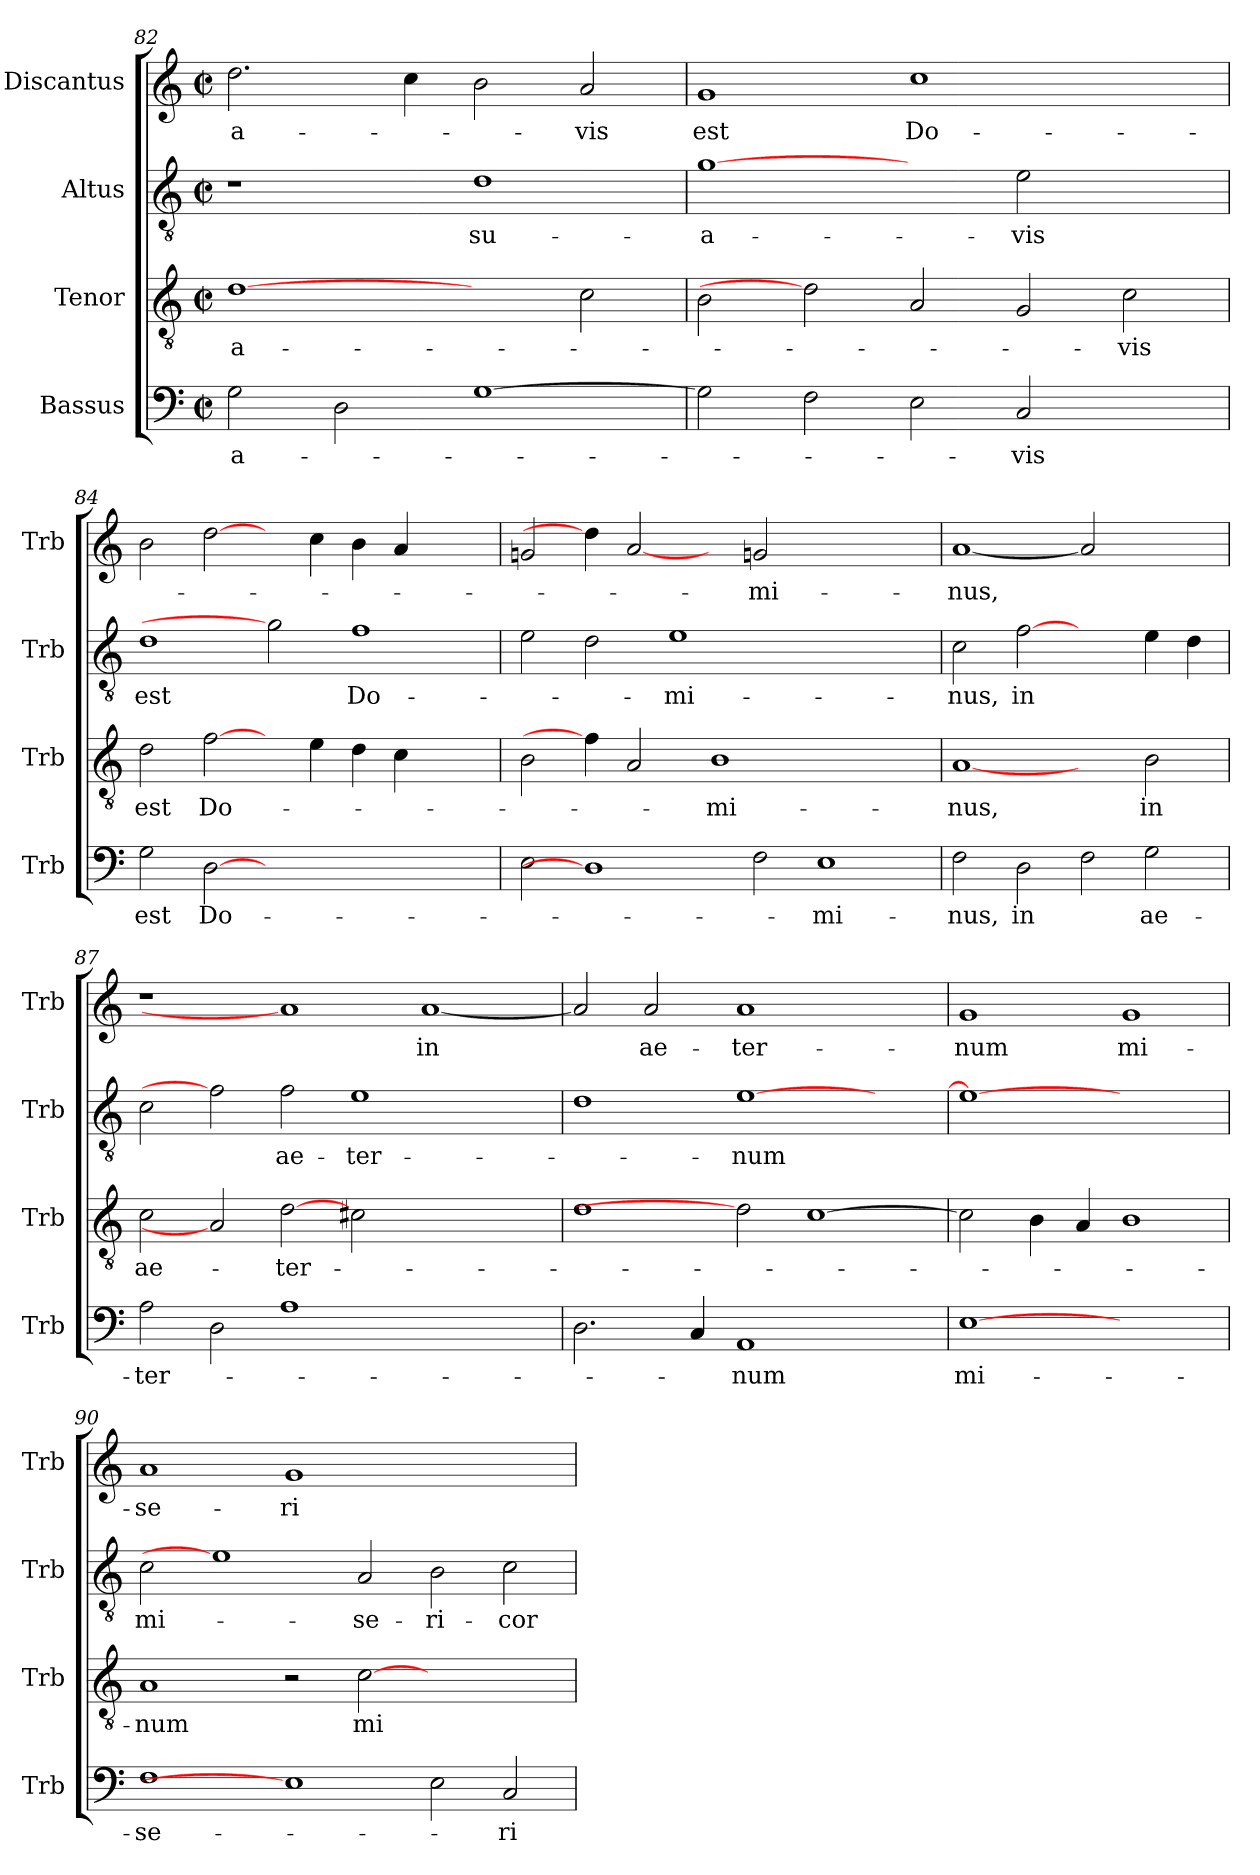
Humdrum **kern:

**kern	**text	**kern	**text	**kern	**text	**kern	**text
*part4	*part4	*part3	*part3	*part2	*part2	*part1	*part1
*staff4	*staff4	*staff3	*staff3	*staff2	*staff2	*staff1	*staff1
*I"Bassus	*	*I"Tenor	*	*I"Altus	*	*I"Discantus	*
*I'Trb	*	*I'Trb	*	*I'Trb	*	*I'Trb	*
*clefF4	*	*clefGv2	*	*clefGv2	*	*clefG2	*
*k[]	*	*k[]	*	*k[]	*	*k[]	*
*a:	*	*a:	*	*a:	*	*a:	*
*M2/2	*	*M2/2	*	*M2/2	*	*M2/2	*
*met(c|)	*	*met(c|)	*	*met(c|)	*	*met(c|)	*
=82	=82	=82	=82	=82	=82	=82	=82
!	!LO:LY:b	!	!LO:LY:b	!	!	!	!LO:LY:b
2G\	-a-	[1d	-a-	1r	.	2.dd\	-a-
2D\	.	.	.	.	.	.	.
.	.	.	.	.	.	4cc\	.
!	!	!	!	!	!LO:LY:b	!	!
[1G	.	2ryy	.	1d	su-	2b\	.
!	!	!	!	!	!	!	!LO:LY:b
.	.	2c\	.	.	.	2a/	-vis
=83	=83	=83	=83	=83	=83	=83	=83
!	!	!	!	!	!LO:LY:b	!	!LO:LY:b
2G\]	.	2B\	.	[1g	-a-	1g	est
2F\	.	2d]	.	.	.	.	.
!	!	!	!	!	!	!	!LO:LY:b
2E\	.	2A/	.	2ryy	.	1cc	Do-
!	!LO:LY:b	!	!	!	!LO:LY:b	!	!
2C/	-vis	2G/	.	2e\	-vis	.	.
!	!	!	!LO:LY:b	!	!	!	!
2ryy	.	2c\	-vis	2ryy	.	2ryy	.
=84	=84	=84	=84	=84	=84	=84	=84
!	!LO:LY:b	!	!LO:LY:b	!	!LO:LY:b	!	!
2G\	est	2d\	est	1d	est	2b\	.
!	!LO:LY:b	!	!LO:LY:b	!	!	!	!
[2D	Do-	[2f\	Do-	.	.	[2dd\	.
1.ryy	.	4ryy	.	2g]	.	4ryy	.
.	.	4e\	.	.	.	4cc\	.
!	!	!	!	!	!LO:LY:b	!	!
.	.	4d\	.	1f	Do-	4b\	.
.	.	4c\	.	.	.	4a/	.
.	.	2ryy	.	.	.	2ryy	.
!!LO:LB:g=z
=85	=85	=85	=85	=85	=85	=85	=85
2E\	.	2B\	.	2e\	.	2gn/	.
1D]	.	4f\]	.	2d\	.	4dd\]	.
.	.	2A/	.	.	.	[2a	.
!	!	!	!	!	!LO:LY:b	!	!
.	.	.	.	1e	-mi-	.	.
!	!	!	!LO:LY:b	!	!	!	!
.	.	1B	-mi-	.	.	4ryy	.
!	!	!	!	!	!	!	!LO:LY:b
2F\	.	.	.	.	.	2gn/	-mi-
!	!LO:LY:b	!	!	!	!	!	!
1E	-mi-	.	.	1ryy	.	1ryy	.
.	.	2.ryy	.	.	.	.	.
=86	=86	=86	=86	=86	=86	=86	=86
!	!LO:LY:b	!	!LO:LY:b	!	!LO:LY:b	!	!LO:LY:b
2F\	-nus,	[1A	-nus,	2c\	-nus,	[1a	-nus,
!	!LO:LY:b	!	!	!	!LO:LY:b	!	!
2D\	in	.	.	[2f	in	.	.
2F\	.	2ryy	.	2ryy	.	2a]	.
!	!LO:LY:b	!	!LO:LY:b	!	!	!	!
2G\	ae-	2B\	in	4e\	.	2ryy	.
.	.	.	.	4d\	.	.	.
=87	=87	=87	=87	=87	=87	=87	=87
!	!LO:LY:b	!	!LO:LY:b	!	!	!	!
2A\	-ter-	2c\	ae-	2c\	.	1r	.
2D\	.	2A]	.	2f]	.	.	.
!	!	!	!LO:LY:b	!	!LO:LY:b	!	!
1A	.	[2d	-ter-	2f\	ae-	1a]	.
!	!	!	!	!	!LO:LY:b	!	!
.	.	2c#X\	.	1e	-ter-	.	.
!	!	!	!	!	!	!	!LO:LY:b
1ryy	.	1ryy	.	.	.	[1a	in
.	.	.	.	2ryy	.	.	.
=88	=88	=88	=88	=88	=88	=88	=88
2.D\	.	1d	.	1d	.	2a/]	.
!	!	!	!	!	!	!	!LO:LY:b
.	.	.	.	.	.	2a/	ae-
4C/	.	.	.	.	.	.	.
!	!LO:LY:b	!	!	!	!LO:LY:b	!	!LO:LY:b
1AA	-num	2d]	.	[1e	-num	1a	-ter-
.	.	[1c	.	.	.	.	.
2ryy	.	.	.	2ryy	.	2ryy	.
=89	=89	=89	=89	=89	=89	=89	=89
!	!LO:LY:b	!	!	!	!	!	!LO:LY:b
[1E	mi-	2c\]	.	1e_	.	1g	-num
.	.	4B\	.	.	.	.	.
.	.	4A/	.	.	.	.	.
!	!	!	!	!	!	!	!LO:LY:b
1ryy	.	1B	.	1ryy	.	1g	mi-
=90	=90	=90	=90	=90	=90	=90	=90
!	!LO:LY:b	!	!LO:LY:b	!	!LO:LY:b	!	!LO:LY:b
1F	-se-	1A	-num	2c\	mi-	1a	-se-
.	.	.	.	1e]	.	.	.
!	!	!	!	!	!	!	!LO:LY:b
1E]	.	2r	.	.	.	1g	-ri-
!	!	!	!LO:LY:b	!	!LO:LY:b	!	!
.	.	[2c\	mi-	2A/	-se-	.	.
!	!	!	!	!	!LO:LY:b	!	!
2E\	.	1ryy	.	2B\	-ri-	1ryy	.
!	!LO:LY:b	!	!	!	!LO:LY:b	!	!
2C/	-ri-	.	.	2c\	-cor-	.	.
=	=	=	=	=	=	=	=
*-	*-	*-	*-	*-	*-	*-	*-
